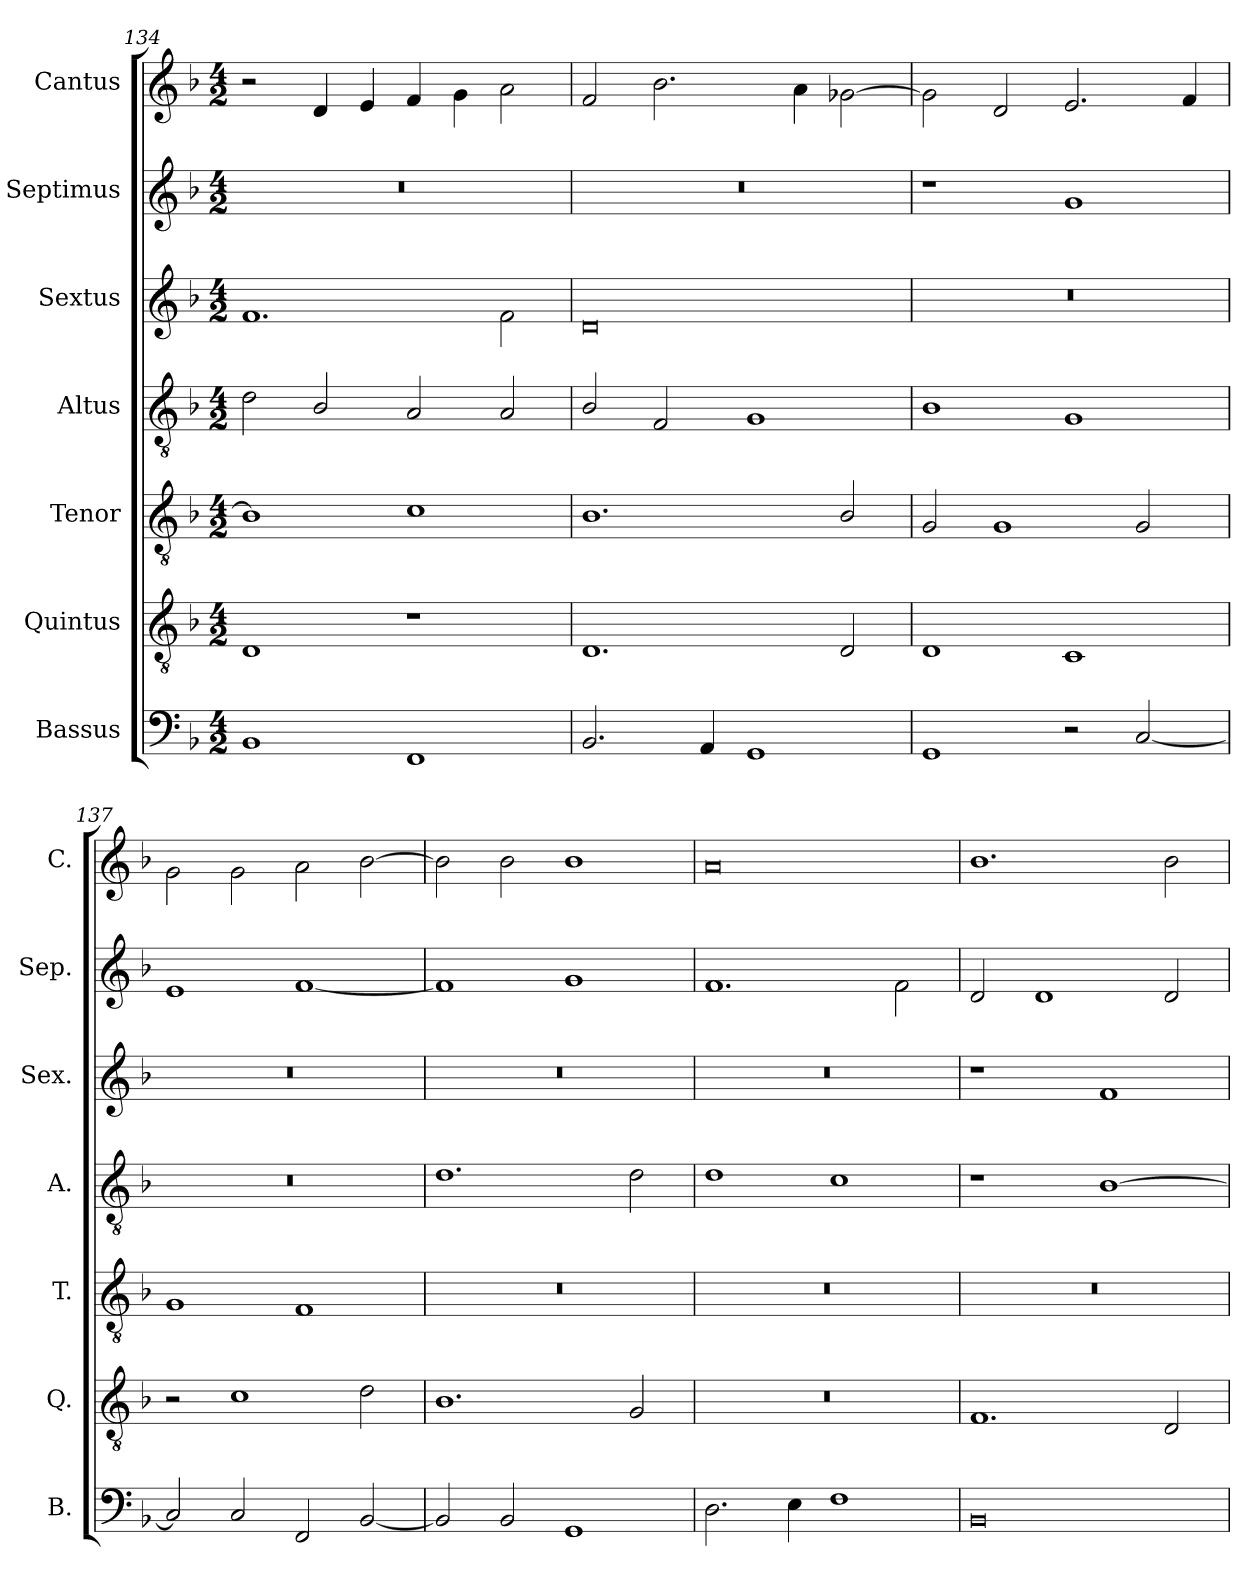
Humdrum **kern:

**kern	**kern	**kern	**kern	**kern	**kern	**kern
*part7	*part6	*part5	*part4	*part3	*part2	*part1
*staff7	*staff6	*staff5	*staff4	*staff3	*staff2	*staff1
*I"Bassus	*I"Quintus	*I"Tenor	*I"Altus	*I"Sextus	*I"Septimus	*I"Cantus
*I'B.	*I'Q.	*I'T.	*I'A.	*I'Sex.	*I'Sep.	*I'C.
*clefF4	*clefGv2	*clefGv2	*clefGv2	*clefG2	*clefG2	*clefG2
*k[b-]	*k[b-]	*k[b-]	*k[b-]	*k[b-]	*k[b-]	*k[b-]
*F:	*F:	*F:	*F:	*F:	*F:	*F:
*M4/2	*M4/2	*M4/2	*M4/2	*M4/2	*M4/2	*M4/2
=134	=134	=134	=134	=134	=134	=134
1BB-	1D	1B-]	2d\	1.f	0r	2r
.	.	.	2B-/	.	.	4d/
.	.	.	.	.	.	4e/
1FF	1r	1c	2A/	.	.	4f/
.	.	.	.	.	.	4g\
.	.	.	2A/	2f\	.	2a\
=135	=135	=135	=135	=135	=135	=135
2.BB-/	1.D	1.B-	2B-/	0d	0r	2f/
.	.	.	2F/	.	.	2.b-\
4AA/	.	.	.	.	.	.
1GG	.	.	1G	.	.	.
.	.	.	.	.	.	4a\
.	2D/	2B-/	.	.	.	[2g-X\
=136	=136	=136	=136	=136	=136	=136
1GG	1D	2G/	1B-	0r	1r	2g-\]
.	.	1G	.	.	.	2d/
2r	1C	.	1G	.	1g	2.e/
[2C/	.	2G/	.	.	.	.
.	.	.	.	.	.	4f/
=137	=137	=137	=137	=137	=137	=137
2C/]	2r	1G	0r	0r	1e	2g\
2C/	1c	.	.	.	.	2g\
2FF/	.	1F	.	.	[1f	2a\
[2BB-/	2d\	.	.	.	.	[2b-\
=138	=138	=138	=138	=138	=138	=138
2BB-/]	1.B-	0r	1.d	0r	1f]	2b-\]
2BB-/	.	.	.	.	.	2b-\
1GG	.	.	.	.	1g	1b-
.	2G/	.	2d\	.	.	.
!!LO:PB:g=z
=139	=139	=139	=139	=139	=139	=139
2.D\	0r	0r	1d	0r	1.f	0a
4E\	.	.	.	.	.	.
1F	.	.	1c	.	.	.
.	.	.	.	.	2f\	.
=140	=140	=140	=140	=140	=140	=140
0BB-	1.F	0r	1r	1r	2d/	1.b-
.	.	.	.	.	1d	.
.	.	.	[1B-	1f	.	.
.	2D/	.	.	.	2d/	2b-\
=	=	=	=	=	=	=
*-	*-	*-	*-	*-	*-	*-
